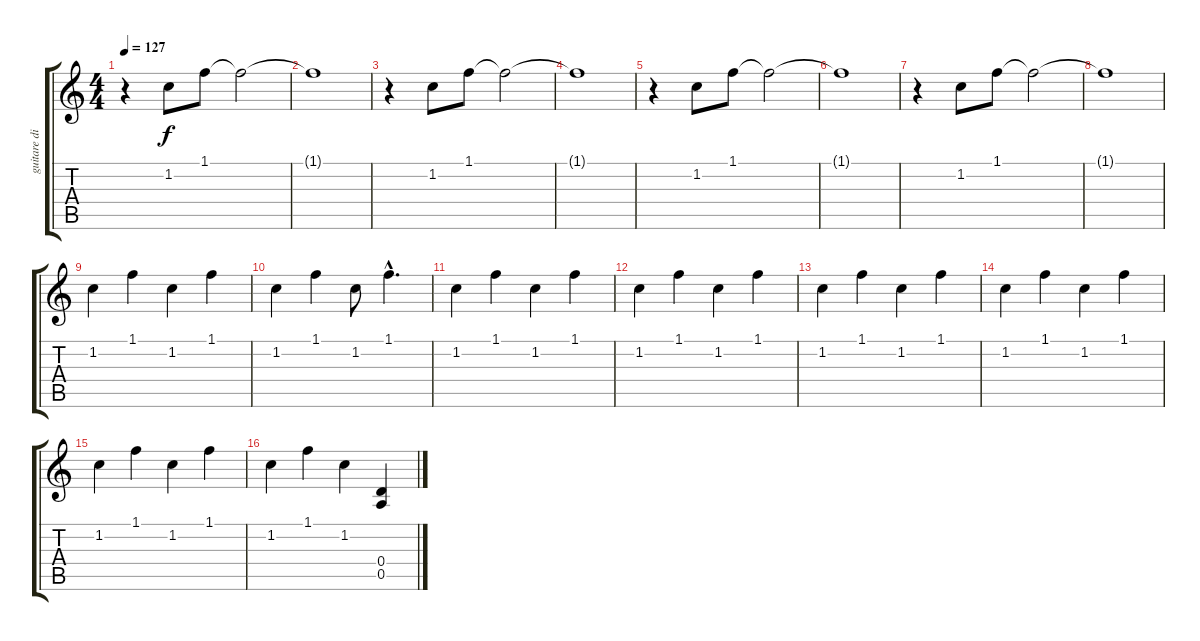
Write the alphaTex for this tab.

\track ("guitare distorsion" "guitare di") {instrument distortionguitar}
\staff {score tabs}
\tuning (E4 B3 G3 D3 A2 E2) {hide}
\ts (4 4)
\tempo 127
\clef g2
\ks c
r.4{dy f} 1.2.8 1.1.8 1.1{t}.2 |
1.1{t}.1 |
r.4 1.2.8 1.1.8 1.1{t}.2 |
1.1{t}.1 |
r.4 1.2.8 1.1.8 1.1{t}.2 |
1.1{t}.1 |
r.4 1.2.8 1.1.8 1.1{t}.2 |
1.1{t}.1 |
1.2.4 1.1.4 1.2.4 1.1.4 |
1.2.4 1.1.4 1.2.8 1.1{hac}.4{d} |
1.2.4 1.1.4 1.2.4 1.1.4 |
1.2.4 1.1.4 1.2.4 1.1.4 |
1.2.4 1.1.4 1.2.4 1.1.4 |
1.2.4 1.1.4 1.2.4 1.1.4 |
1.2.4 1.1.4 1.2.4 1.1.4 |
1.2.4 1.1.4 1.2.4 (0.4 0.5).4
